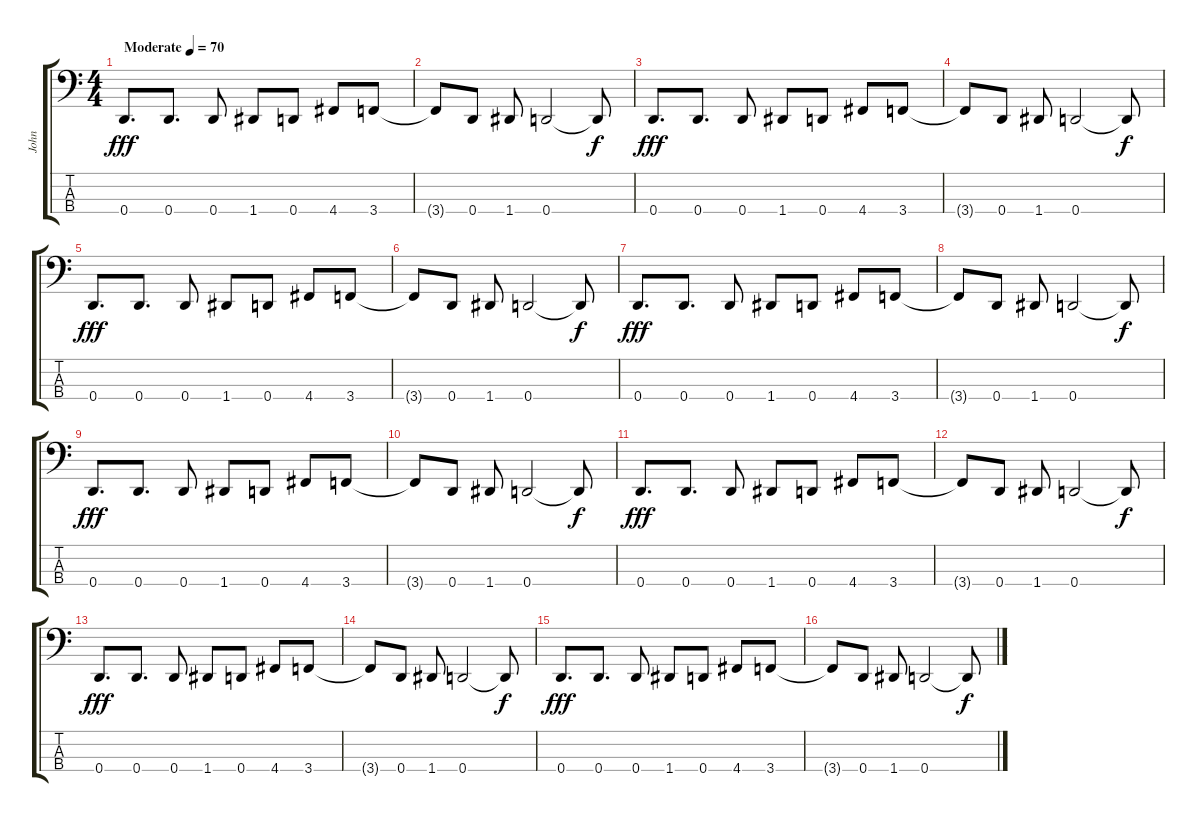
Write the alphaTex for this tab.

\track ("John" "John") {instrument electricbasspick}
\staff {score tabs}
\tuning (G2 D2 A1 D1) {hide}
\ts (4 4)
\tempo (70 "Moderate")
\clef f4
\ks c
0.4.8{d dy fff instrument electricbasspick} 0.4.8{d} 0.4.8 1.4.8 0.4.8 4.4.8 3.4.8 |
3.4{t}.8 0.4.8 1.4.8 0.4.2 0.4{t}.8{dy f} |
0.4.8{d dy fff} 0.4.8{d} 0.4.8 1.4.8 0.4.8 4.4.8 3.4.8 |
3.4{t}.8 0.4.8 1.4.8 0.4.2 0.4{t}.8{dy f} |
0.4.8{d dy fff} 0.4.8{d} 0.4.8 1.4.8 0.4.8 4.4.8 3.4.8 |
3.4{t}.8 0.4.8 1.4.8 0.4.2 0.4{t}.8{dy f} |
0.4.8{d dy fff} 0.4.8{d} 0.4.8 1.4.8 0.4.8 4.4.8 3.4.8 |
3.4{t}.8 0.4.8 1.4.8 0.4.2 0.4{t}.8{dy f} |
0.4.8{d dy fff} 0.4.8{d} 0.4.8 1.4.8 0.4.8 4.4.8 3.4.8 |
3.4{t}.8 0.4.8 1.4.8 0.4.2 0.4{t}.8{dy f} |
0.4.8{d dy fff} 0.4.8{d} 0.4.8 1.4.8 0.4.8 4.4.8 3.4.8 |
3.4{t}.8 0.4.8 1.4.8 0.4.2 0.4{t}.8{dy f} |
0.4.8{d dy fff} 0.4.8{d} 0.4.8 1.4.8 0.4.8 4.4.8 3.4.8 |
3.4{t}.8 0.4.8 1.4.8 0.4.2 0.4{t}.8{dy f} |
0.4.8{d dy fff} 0.4.8{d} 0.4.8 1.4.8 0.4.8 4.4.8 3.4.8 |
3.4{t}.8 0.4.8 1.4.8 0.4.2 0.4{t}.8{dy f}
